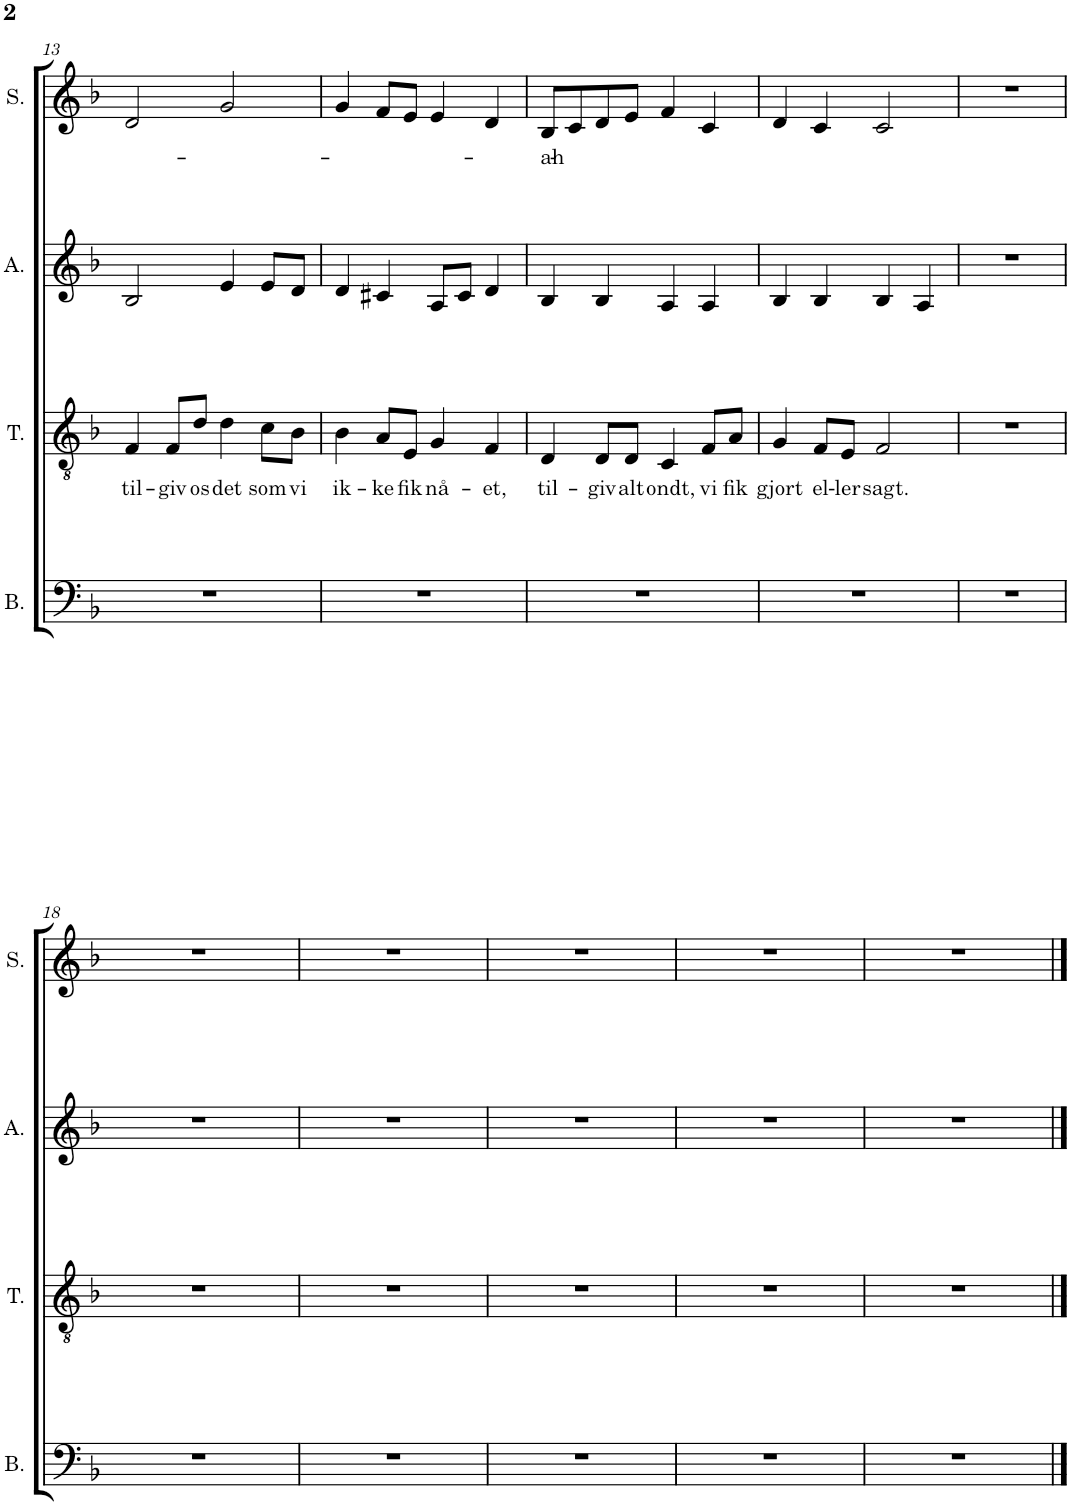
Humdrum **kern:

**kern	**kern	**text	**kern	**kern	**text
*part4	*part3	*part3	*part2	*part1	*part1
*staff4	*staff3	*staff3	*staff2	*staff1	*staff1
*I"Bass	*I"Tenor	*	*I"Alto	*I"Soprano	*
*I'B.	*I'T.	*	*I'A.	*I'S.	*
!!LO:PB:g=z
*clefF4	*clefGv2	*	*clefG2	*clefG2	*
*k[b-]	*k[b-]	*	*k[b-]	*k[b-]	*
*M4/4	*M4/4	*	*M4/4	*M4/4	*
=13	=13	=13	=13	=13	=13
!	!	!LO:LY:b	!	!	!
1r	4F/	til-	2B-/	2d/	.
!	!	!LO:LY:b	!	!	!
.	8F/L	-giv	.	.	.
!	!	!LO:LY:b	!	!	!
.	8d/J	os	.	.	.
!	!	!LO:LY:b	!	!	!
.	4d\	det	4e/	2g/	.
!	!	!LO:LY:b	!	!	!
.	8c\L	som	8e/L	.	.
!	!	!LO:LY:b	!	!	!
.	8B-\J	vi	8d/J	.	.
=14	=14	=14	=14	=14	=14
!	!	!LO:LY:b	!	!	!
1r	4B-\	ik-	4d/	4g/	.
!	!	!LO:LY:b	!	!	!
.	8A/L	-ke	4c#X/	8f/L	.
!	!	!LO:LY:b	!	!	!
.	8E/J	fik	.	8e/J	.
!	!	!LO:LY:b	!	!	!
.	4G/	nå-	8A/L	4e/	.
.	.	.	8c#/J	.	.
!	!	!LO:LY:b	!	!	!
.	4F/	-et,	4d/	4d/	.
=15	=15	=15	=15	=15	=15
!	!	!LO:LY:b	!	!	!LO:LY:b
1r	4D/	til-	4B-/	8B-/L	-ah-
.	.	.	.	8c/	.
!	!	!LO:LY:b	!	!	!
.	8D/L	-giv	4B-/	8d/	.
!	!	!LO:LY:b	!	!	!
.	8D/J	alt	.	8e/J	.
!	!	!LO:LY:b	!	!	!
.	4C/	ondt,	4A/	4f/	.
!	!	!LO:LY:b	!	!	!
.	8F/L	vi	4A/	4c/	.
!	!	!LO:LY:b	!	!	!
.	8A/J	fik	.	.	.
=16	=16	=16	=16	=16	=16
!	!	!LO:LY:b	!	!	!
1r	4G/	gjort	4B-/	4d/	.
!	!	!LO:LY:b	!	!	!
.	8F/L	el-	4B-/	4c/	.
!	!	!LO:LY:b	!	!	!
.	8E/J	-ler	.	.	.
!	!	!LO:LY:b	!	!	!
.	2F/	sagt.	4B-/	2c/	.
.	.	.	4A/	.	.
=17	=17	=17	=17	=17	=17
1r	1r	.	1r	1r	.
!!LO:LB:g=z
=18	=18	=18	=18	=18	=18
1r	1r	.	1r	1r	.
=19	=19	=19	=19	=19	=19
1r	1r	.	1r	1r	.
=20	=20	=20	=20	=20	=20
1r	1r	.	1r	1r	.
=21	=21	=21	=21	=21	=21
1r	1r	.	1r	1r	.
=22	=22	=22	=22	=22	=22
1r	1r	.	1r	1r	.
==	==	==	==	==	==
*-	*-	*-	*-	*-	*-
